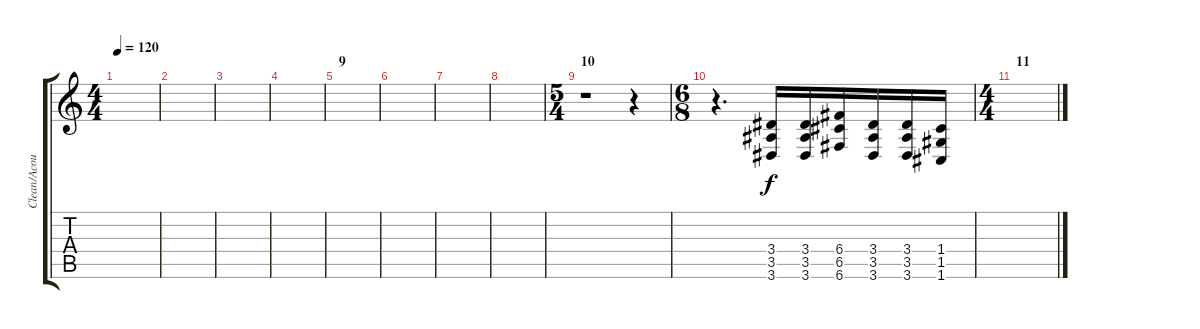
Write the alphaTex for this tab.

\track ("Clean/Acoustic Guitar 3" "Clean/Acou") {instrument electricguitarclean}
\staff {score tabs}
\tuning (D4 A3 F3 C3 G2 C2) {hide}
\ts (4 4)
\tempo 120
\clef g2
\ks c
|
|
|
|
\section ("" "9")
|
|
|
|
\ts (5 4)
\section ("" "10")
r.1{volume 13 balance 12 instrument electricguitarclean} r.4 |
\ts (6 8)
r.4{d} (3.4 3.5 3.6).16{dy f} (3.4 3.5 3.6).16 (6.4 6.5 6.6).16 (3.4 3.5 3.6).16 (3.4 3.5 3.6).16 (1.4 1.5 1.6).16 |
\ts (4 4)
\section ("" "11")
